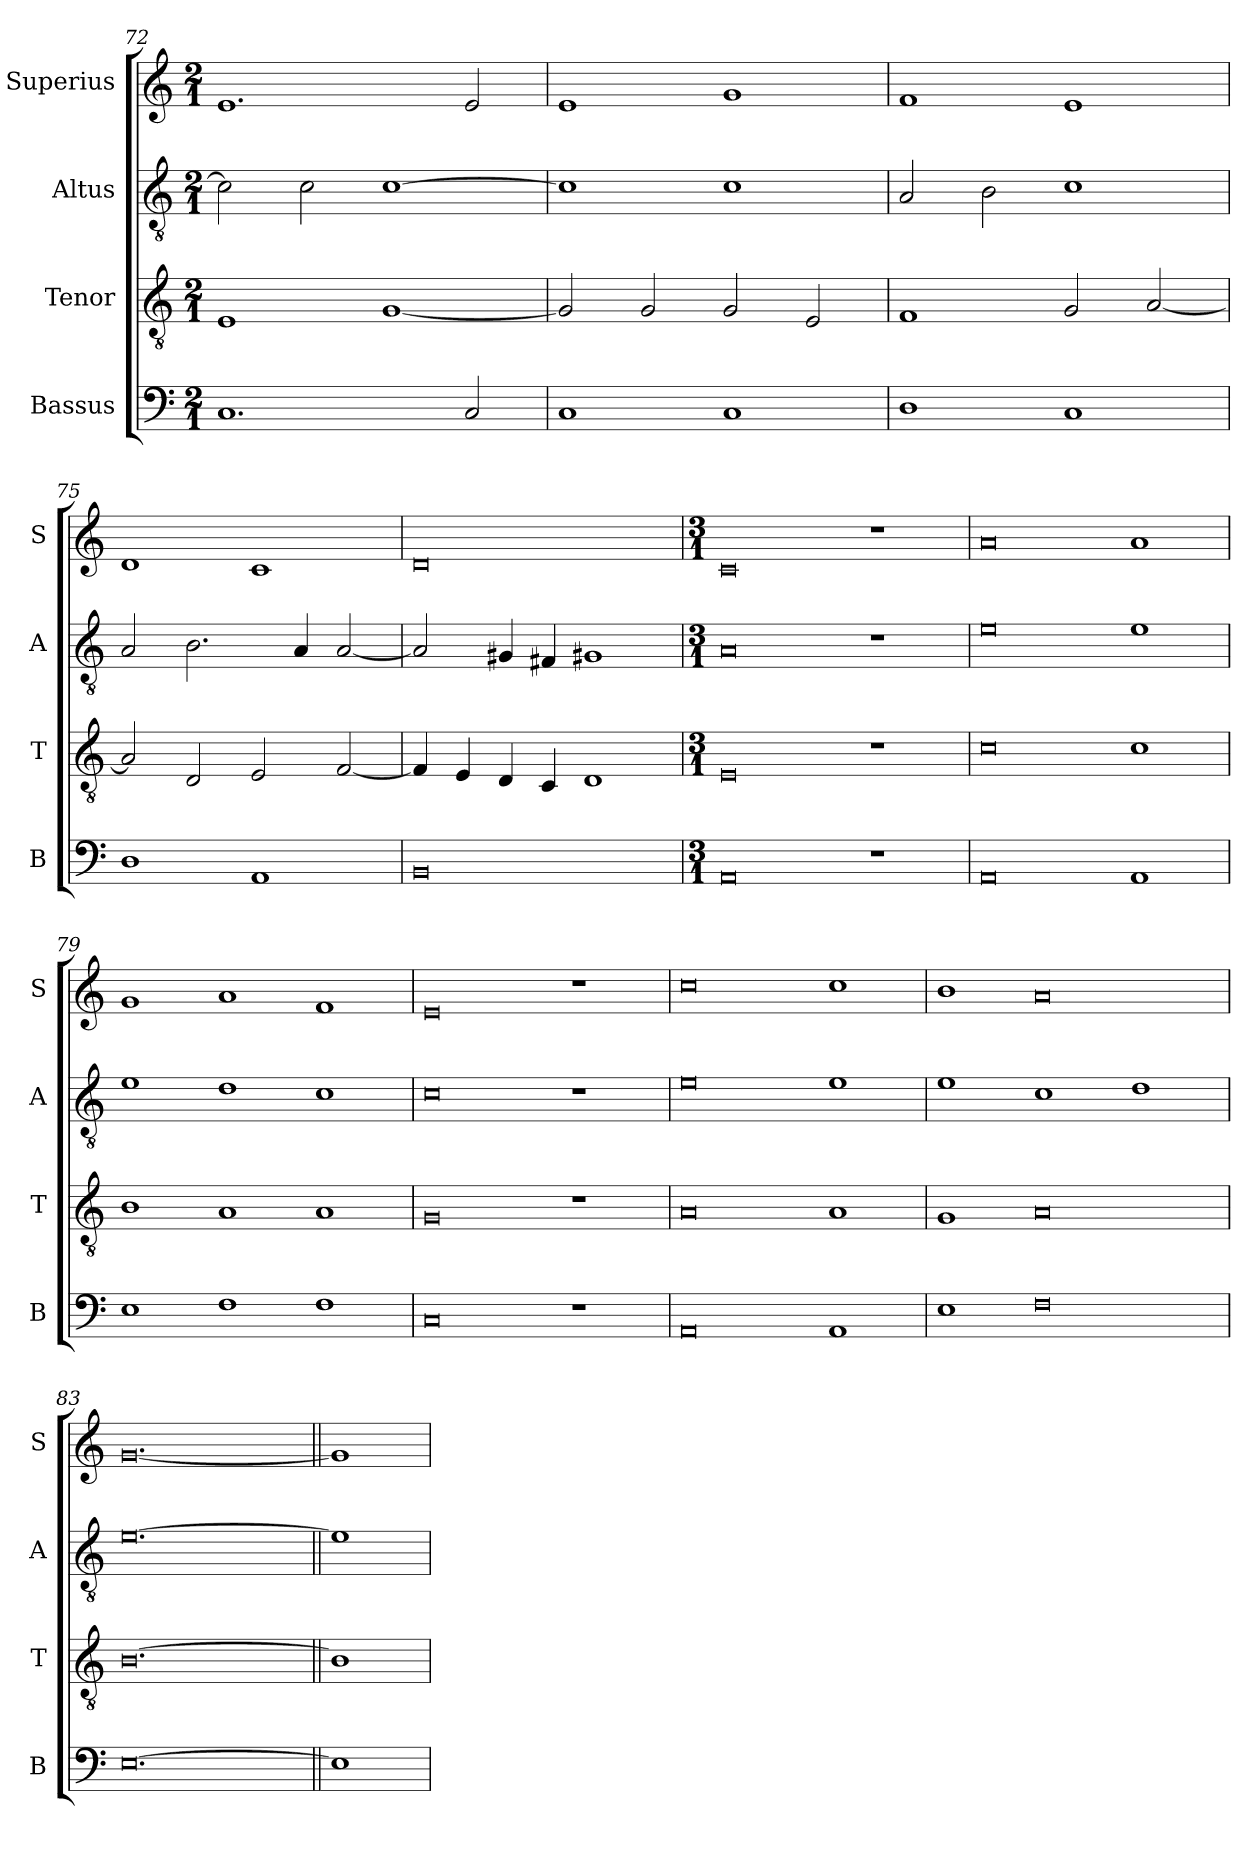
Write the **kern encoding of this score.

**kern	**kern	**kern	**kern
*part4	*part3	*part2	*part1
*staff4	*staff3	*staff2	*staff1
*I"Bassus	*I"Tenor	*I"Altus	*I"Superius
*I'B	*I'T	*I'A	*I'S
*clefF4	*clefGv2	*clefGv2	*clefG2
*k[]	*k[]	*k[]	*k[]
*C:	*C:	*C:	*C:
*M2/1	*M2/1	*M2/1	*M2/1
=72	=72	=72	=72
1.C	1E	2c]	1.e
.	.	2c	.
.	[1G	[1c	.
2C	.	.	2e
=73	=73	=73	=73
1C	2G]	1c]	1e
.	2G	.	.
1C	2G	1c	1g
.	2E	.	.
=74	=74	=74	=74
1D	1F	2A	1f
.	.	2B	.
1C	2G	1c	1e
.	[2A	.	.
=75	=75	=75	=75
1D	2A]	2A	1d
.	2D	2.B	.
1AA	2E	.	1c
.	.	4A	.
.	[2F	[2A	.
=76	=76	=76	=76
0BB	4F]	2A]	0d
.	4E	.	.
.	4D	4G#X	.
.	4C	4F#X	.
.	1D	1G#X	.
=77	=77	=77	=77
*M3/1	*M3/1	*M3/1	*M3/1
0AA	0E	0A	0c
1r	1r	1r	1r
=78	=78	=78	=78
0AA	0c	0e	0a
1AA	1c	1e	1a
=79	=79	=79	=79
1E	1B	1e	1g
1F	1A	1d	1a
1F	1A	1c	1f
=80	=80	=80	=80
0C	0G	0c	0e
1r	1r	1r	1r
=81	=81	=81	=81
0AA	0A	0e	0cc
1AA	1A	1e	1cc
=82	=82	=82	=82
1E	1G	1e	1b
0F	0A	1c	0a
.	.	1d	.
=83	=83	=83	=83
[0.E	[0.B	[0.e	[0.g
=84||	=84||	=84||	=84||
1E]	1B]	1e]	1g]
=	=	=	=
*-	*-	*-	*-
